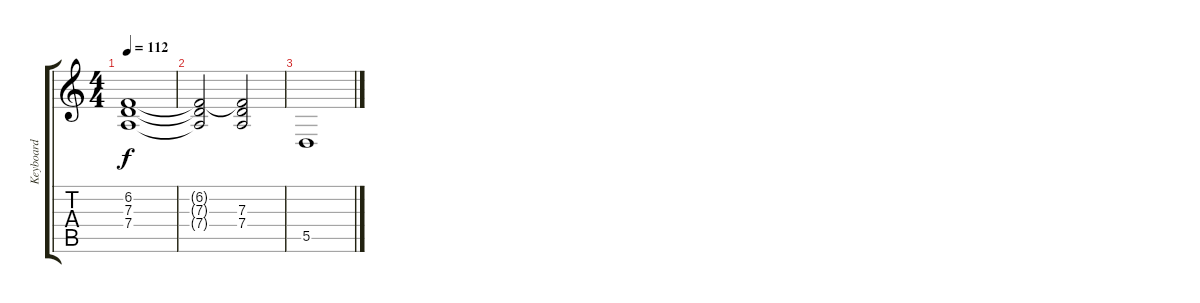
\track ("Keyboard" "Keyboard") {instrument synthbrass1}
\staff {score tabs}
\tuning (E4 B3 G3 D3 A2 E2) {hide}
\ts (4 4)
\tempo 112
\clef g2
\ks c
(6.2 7.3 7.4).1{dy f} |
(6.2{t} 7.3{t} 7.4{t}).2 (6.2{t} 7.3 7.4).2 |
5.5.1
